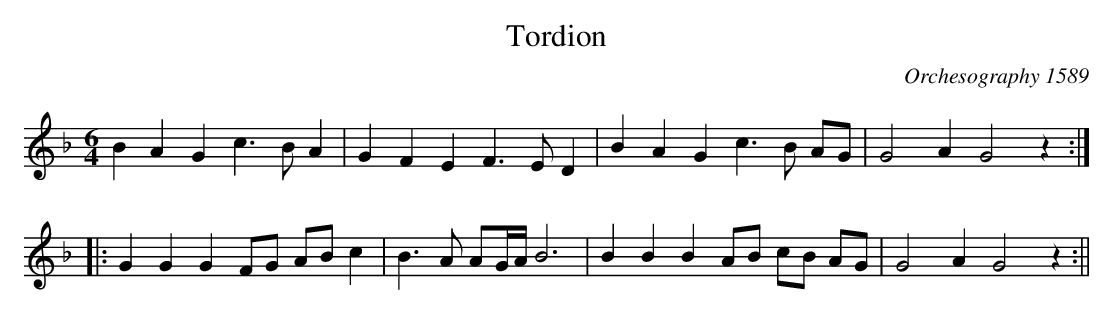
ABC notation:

X:1
T:Tordion
C:Orchesography 1589
L:1/4
M:6/4
K:G dorian
BAG c>BA | GFE F>ED | BAG c>B A/G/ | G2A G2z ::
GGG F/G/ A/B/ c | B>A A/G/4A/4 B3 |BBB A/B/ c/B/ A/G/ | G2A G2z :||
